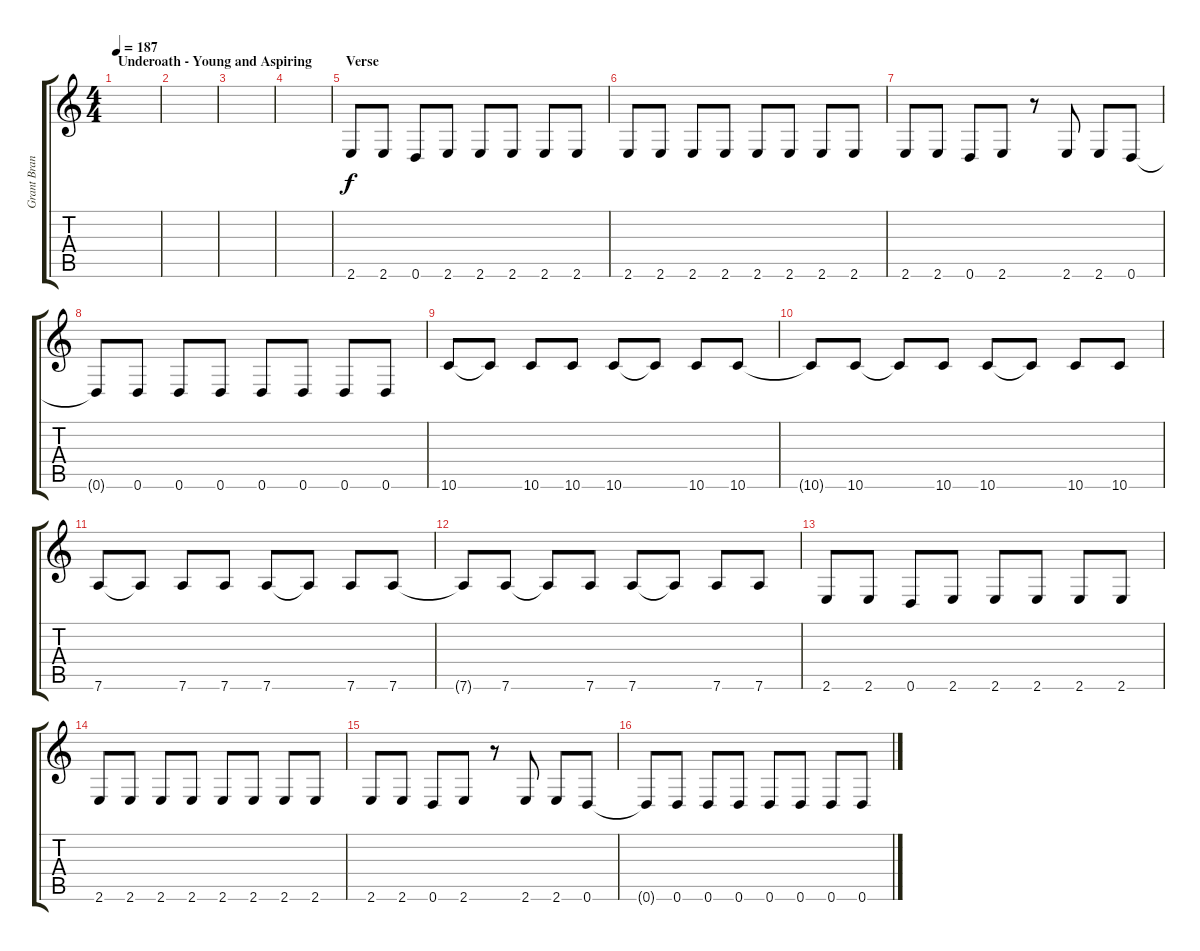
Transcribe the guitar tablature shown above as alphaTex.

\track ("Grant Brandell" "Grant Bran") {instrument electricbassfinger}
\staff {score tabs}
\tuning (E4 B3 G3 D3 A2 D2) {hide}
\ts (4 4)
\section ("" "Underoath - Young and Aspiring")
\tempo 187
\clef g2
\ks c
|
|
|
|
\section ("" "Verse")
2.6.8 2.6.8 0.6.8 2.6.8 2.6.8 2.6.8 2.6.8 2.6.8 |
2.6.8 2.6.8 2.6.8 2.6.8 2.6.8 2.6.8 2.6.8 2.6.8 |
2.6.8 2.6.8 0.6.8 2.6.8 r.8 2.6.8 2.6.8 0.6.8 |
0.6{t}.8 0.6.8 0.6.8 0.6.8 0.6.8 0.6.8 0.6.8 0.6.8 |
10.6.8 10.6{t}.8 10.6.8 10.6.8 10.6.8 10.6{t}.8 10.6.8 10.6.8 |
10.6{t}.8 10.6.8 10.6{t}.8 10.6.8 10.6.8 10.6{t}.8 10.6.8 10.6.8 |
7.6.8 7.6{t}.8 7.6.8 7.6.8 7.6.8 7.6{t}.8 7.6.8 7.6.8 |
7.6{t}.8 7.6.8 7.6{t}.8 7.6.8 7.6.8 7.6{t}.8 7.6.8 7.6.8 |
2.6.8 2.6.8 0.6.8 2.6.8 2.6.8 2.6.8 2.6.8 2.6.8 |
2.6.8 2.6.8 2.6.8 2.6.8 2.6.8 2.6.8 2.6.8 2.6.8 |
2.6.8 2.6.8 0.6.8 2.6.8 r.8 2.6.8 2.6.8 0.6.8 |
0.6{t}.8 0.6.8 0.6.8 0.6.8 0.6.8 0.6.8 0.6.8 0.6.8
